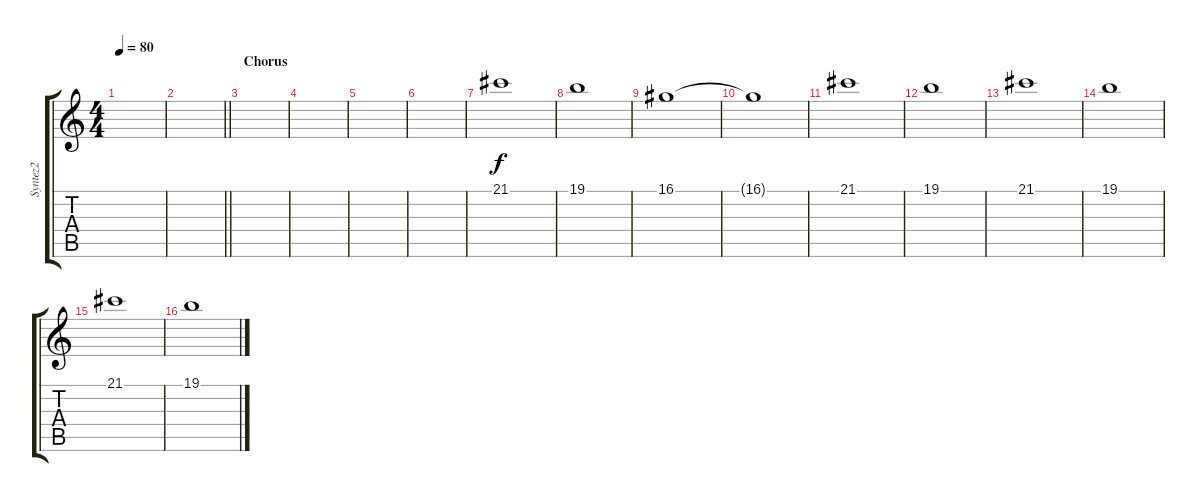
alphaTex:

\track ("Syntez2" "Syntez2") {instrument churchorgan}
\staff {score tabs}
\tuning (E4 B3 G3 D3 A2 E2) {hide}
\ts (4 4)
\tempo 80
\clef g2
\ks c
|
\barLineRight lightlight
|
\section ("" "Chorus")
|
|
|
|
21.1.1 |
19.1.1 |
16.1.1 |
16.1{t}.1 |
21.1.1 |
19.1.1 |
21.1.1 |
19.1.1 |
21.1.1 |
19.1.1
